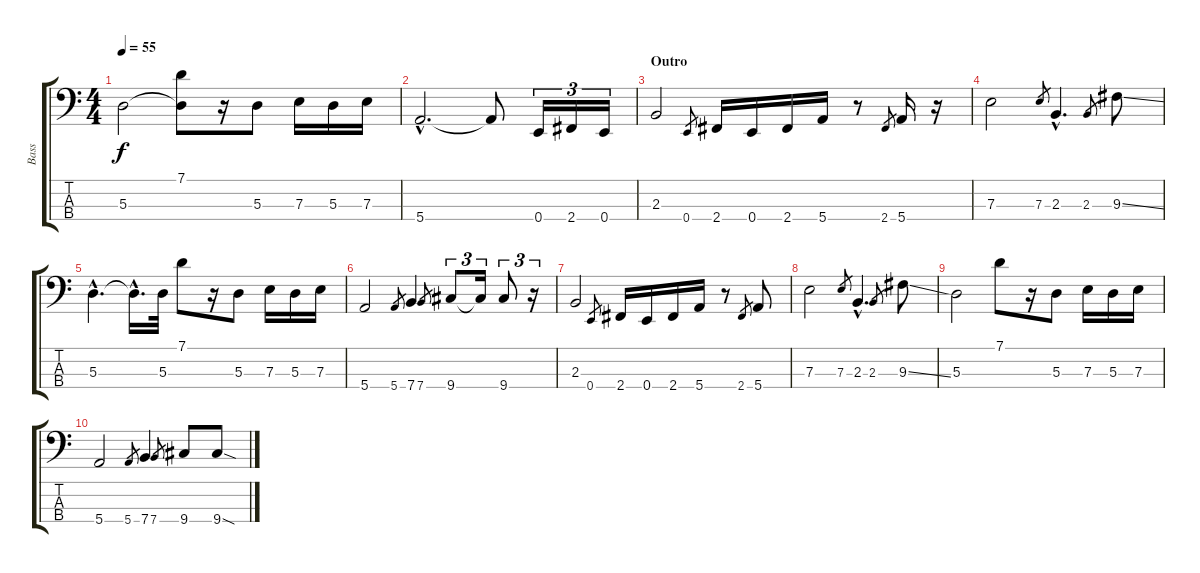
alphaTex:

\track ("Bass" "Bass") {instrument electricbassfinger}
\staff {score tabs}
\tuning (G2 D2 A1 E1) {hide}
\ts (4 4)
\tempo 55
\clef f4
\ks c
5.3.2{dy f} (7.1 5.3{t}).8 r.16 5.3.8 7.3.16 5.3.16 7.3.16 |
5.4{hac}.2{d} 5.4{t}.8 0.4.16{tu (3 2)} 2.4.16{tu (3 2)} 0.4.16{tu (3 2)} |
\section ("" "Outro")
2.3.2 0.4.8{gr} 2.4.16 0.4.16 2.4.16 5.4.16 r.8 2.4.8{gr} 5.4.16 r.16 |
7.3.2 7.3.8{gr} 2.3{hac}.4{d} 2.3.8{gr} 9.3{ss}.8 |
5.3{hac}.4{d volume 13} 5.3{hac t}.16{d} 5.3.32 7.1.8 r.16 5.3.8 7.3.16 5.3.16 7.3.16 |
5.4.2 5.4.8{gr} 7.4.4 7.4.8{gr} 9.4.8{tu (3 2)} 9.4{t}.16{tu (3 2)} 9.4.8{tu (3 2)} r.16{tu (3 2)} |
2.3.2{volume 0} 0.4.8{gr} 2.4.16 0.4.16 2.4.16 5.4.16 r.8 2.4.8{gr} 5.4.8 |
7.3.2 7.3.8{gr} 2.3{hac}.4{d} 2.3.8{gr} 9.3{ss}.8 |
5.3.2 7.1.8 r.16 5.3.8 7.3.16 5.3.16 7.3.16 |
5.4.2 5.4.8{gr} 7.4.4 7.4.8{gr} 9.4.8 9.4{sod}.8
